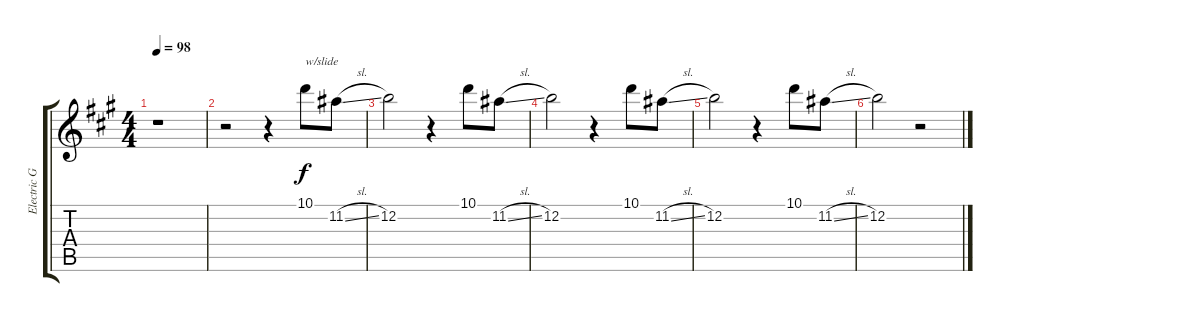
\track ("Electric Guitar 3" "Electric G") {instrument distortionguitar}
\staff {score tabs}
\tuning (E4 B3 E3 E3 B2 E2) {hide}
\ts (4 4)
\tempo 98
\clef g2
\ks a
r.1{dy f} |
r.2 r.4 10.1.8{txt "w/slide"} 11.2{sl}.8 |
12.2.2 r.4 10.1.8 11.2{sl}.8 |
12.2.2 r.4 10.1.8 11.2{sl}.8 |
12.2.2 r.4 10.1.8 11.2{sl}.8 |
12.2.2 r.2
